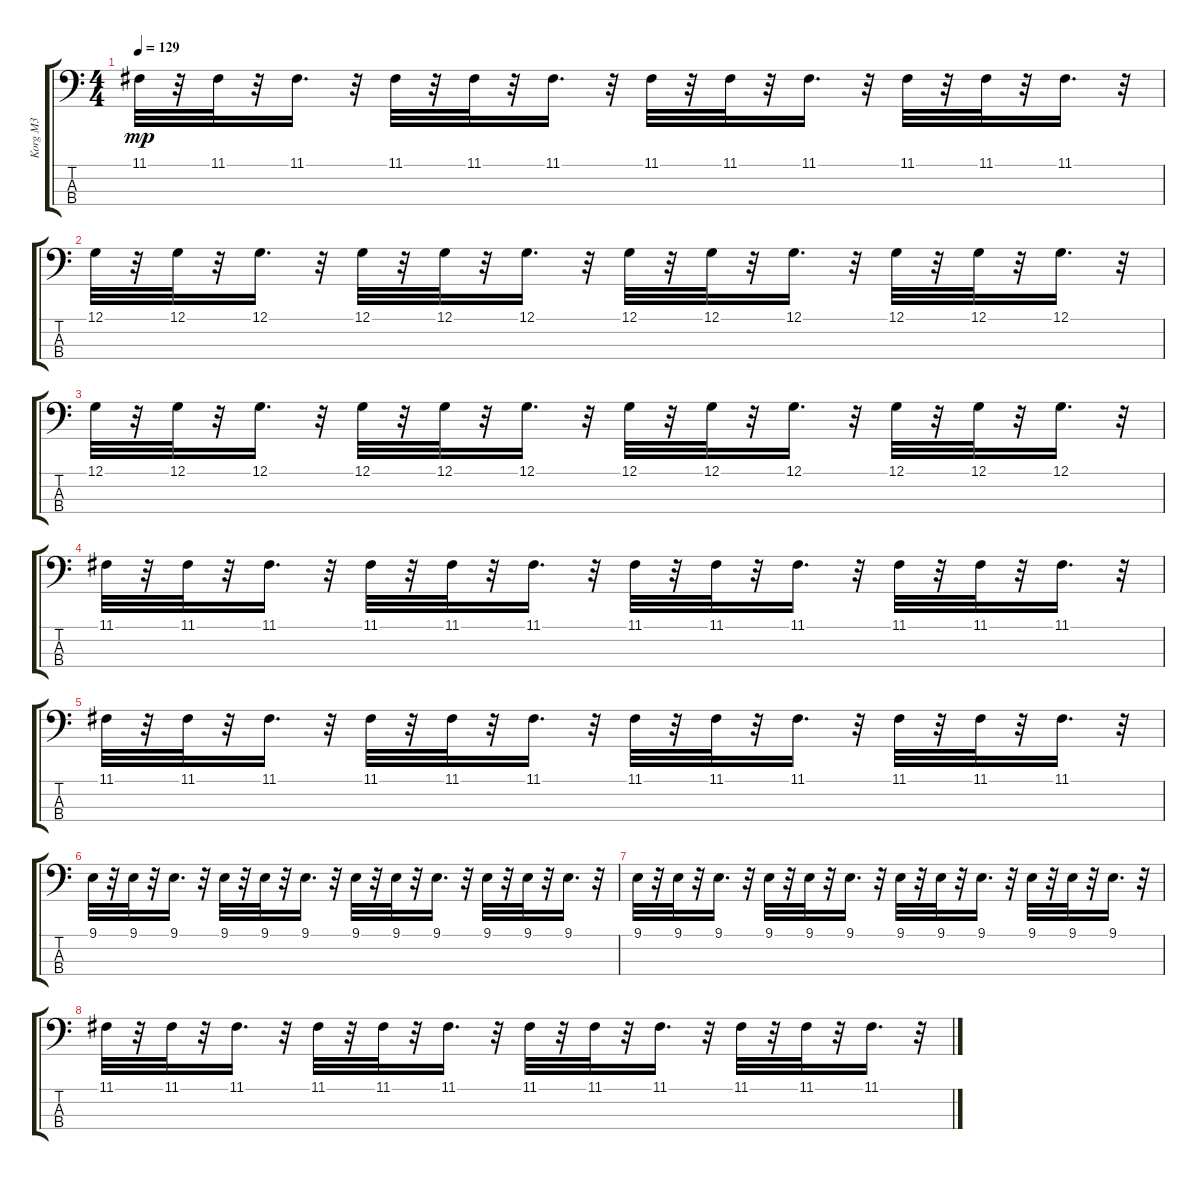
\track ("Korg M3" "Korg M3") {instrument lead2sawtooth}
\staff {score tabs}
\tuning (G2 D2 A1 E1) {hide}
\ts (4 4)
\tempo 129
\clef f4
\ks c
11.1.32{dy mp} r.32 11.1.32 r.32 11.1.16{d} r.32 11.1.32 r.32 11.1.32 r.32 11.1.16{d} r.32 11.1.32 r.32 11.1.32 r.32 11.1.16{d} r.32 11.1.32 r.32 11.1.32 r.32 11.1.16{d} r.32 |
12.1.32 r.32 12.1.32 r.32 12.1.16{d} r.32 12.1.32 r.32 12.1.32 r.32 12.1.16{d} r.32 12.1.32 r.32 12.1.32 r.32 12.1.16{d} r.32 12.1.32 r.32 12.1.32 r.32 12.1.16{d} r.32 |
12.1.32 r.32 12.1.32 r.32 12.1.16{d} r.32 12.1.32 r.32 12.1.32 r.32 12.1.16{d} r.32 12.1.32 r.32 12.1.32 r.32 12.1.16{d} r.32 12.1.32 r.32 12.1.32 r.32 12.1.16{d} r.32 |
11.1.32 r.32 11.1.32 r.32 11.1.16{d} r.32 11.1.32 r.32 11.1.32 r.32 11.1.16{d} r.32 11.1.32 r.32 11.1.32 r.32 11.1.16{d} r.32 11.1.32 r.32 11.1.32 r.32 11.1.16{d} r.32 |
11.1.32 r.32 11.1.32 r.32 11.1.16{d} r.32 11.1.32 r.32 11.1.32 r.32 11.1.16{d} r.32 11.1.32 r.32 11.1.32 r.32 11.1.16{d} r.32 11.1.32 r.32 11.1.32 r.32 11.1.16{d} r.32 |
9.1.32 r.32 9.1.32 r.32 9.1.16{d} r.32 9.1.32 r.32 9.1.32 r.32 9.1.16{d} r.32 9.1.32 r.32 9.1.32 r.32 9.1.16{d} r.32 9.1.32 r.32 9.1.32 r.32 9.1.16{d} r.32 |
9.1.32 r.32 9.1.32 r.32 9.1.16{d} r.32 9.1.32 r.32 9.1.32 r.32 9.1.16{d} r.32 9.1.32 r.32 9.1.32 r.32 9.1.16{d} r.32 9.1.32 r.32 9.1.32 r.32 9.1.16{d} r.32 |
11.1.32 r.32 11.1.32 r.32 11.1.16{d} r.32 11.1.32 r.32 11.1.32 r.32 11.1.16{d} r.32 11.1.32 r.32 11.1.32 r.32 11.1.16{d} r.32 11.1.32 r.32 11.1.32 r.32 11.1.16{d} r.32
